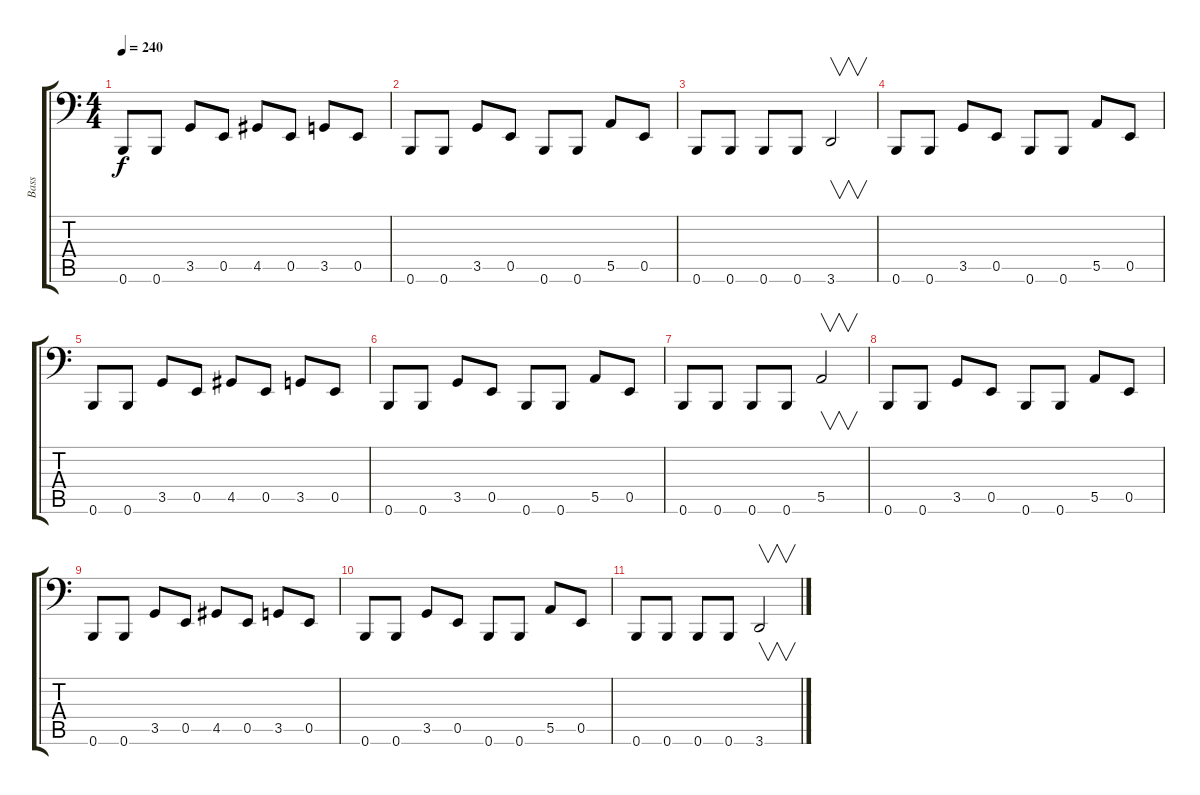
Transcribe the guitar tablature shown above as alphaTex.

\track ("Bass" "Bass") {instrument electricbassfinger}
\staff {score tabs}
\tuning (C3 G2 D2 A1 E1 B0) {hide}
\ts (4 4)
\tempo 240
\clef f4
\ks c
0.6.8{dy f} 0.6.8 3.5.8 0.5.8 4.5.8 0.5.8 3.5.8 0.5.8 |
0.6.8 0.6.8 3.5.8 0.5.8 0.6.8 0.6.8 5.5.8 0.5.8 |
0.6.8 0.6.8 0.6.8 0.6.8 3.6.2{v} |
0.6.8 0.6.8 3.5.8 0.5.8 0.6.8 0.6.8 5.5.8 0.5.8 |
0.6.8 0.6.8 3.5.8 0.5.8 4.5.8 0.5.8 3.5.8 0.5.8 |
0.6.8 0.6.8 3.5.8 0.5.8 0.6.8 0.6.8 5.5.8 0.5.8 |
0.6.8 0.6.8 0.6.8 0.6.8 5.5.2{v} |
0.6.8 0.6.8 3.5.8 0.5.8 0.6.8 0.6.8 5.5.8 0.5.8 |
0.6.8 0.6.8 3.5.8 0.5.8 4.5.8 0.5.8 3.5.8 0.5.8 |
0.6.8 0.6.8 3.5.8 0.5.8 0.6.8 0.6.8 5.5.8 0.5.8 |
0.6.8 0.6.8 0.6.8 0.6.8 3.6.2{v}
